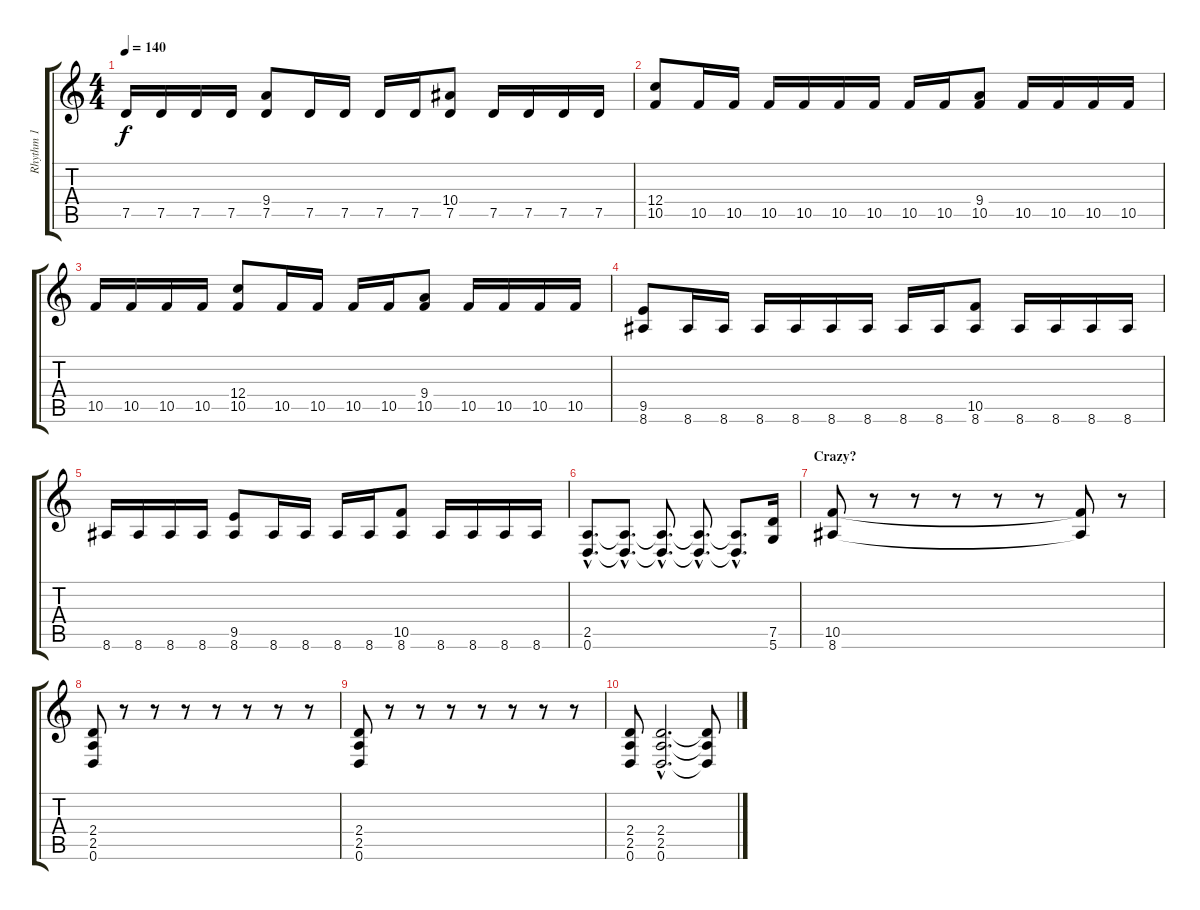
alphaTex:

\track ("Rhythm 1" "Rhythm 1") {instrument distortionguitar}
\staff {score tabs}
\tuning (D4 A3 F3 C3 G2 D2) {hide}
\ts (4 4)
\tempo 140
\clef g2
\ks c
7.5.16{dy f} 7.5.16 7.5.16 7.5.16 (9.4 7.5).8 7.5.16 7.5.16 7.5.16 7.5.16 (10.4 7.5).8 7.5.16 7.5.16 7.5.16 7.5.16 |
(12.4 10.5).8 10.5.16 10.5.16 10.5.16 10.5.16 10.5.16 10.5.16 10.5.16 10.5.16 (9.4 10.5).8 10.5.16 10.5.16 10.5.16 10.5.16 |
10.5.16 10.5.16 10.5.16 10.5.16 (12.4 10.5).8 10.5.16 10.5.16 10.5.16 10.5.16 (9.4 10.5).8 10.5.16 10.5.16 10.5.16 10.5.16 |
(9.5 8.6).8 8.6.16 8.6.16 8.6.16 8.6.16 8.6.16 8.6.16 8.6.16 8.6.16 (10.5 8.6).8 8.6.16 8.6.16 8.6.16 8.6.16 |
8.6.16 8.6.16 8.6.16 8.6.16 (9.5 8.6).8 8.6.16 8.6.16 8.6.16 8.6.16 (10.5 8.6).8 8.6.16 8.6.16 8.6.16 8.6.16 |
(2.5{hac} 0.6{hac}).8{d} (2.5{hac t} 0.6{hac t}).8{d} (2.5{hac t} 0.6{hac t}).8{d} (2.5{hac t} 0.6{hac t}).8{d} (2.5{hac t} 0.6{hac t}).8{d} (7.5 5.6).16 |
\section ("" "Crazy?")
(10.5 8.6).8 r.8 r.8 r.8 r.8 r.8 (10.5{t} 8.6{t}).8 r.8 |
(2.4 2.5 0.6).8 r.8 r.8 r.8 r.8 r.8 r.8 r.8 |
(2.4 2.5 0.6).8 r.8 r.8 r.8 r.8 r.8 r.8 r.8 |
(2.4 2.5 0.6).8 (2.4{hac} 2.5{hac} 0.6{hac}).2{d} (2.4{t} 2.5{t} 0.6{t}).8
